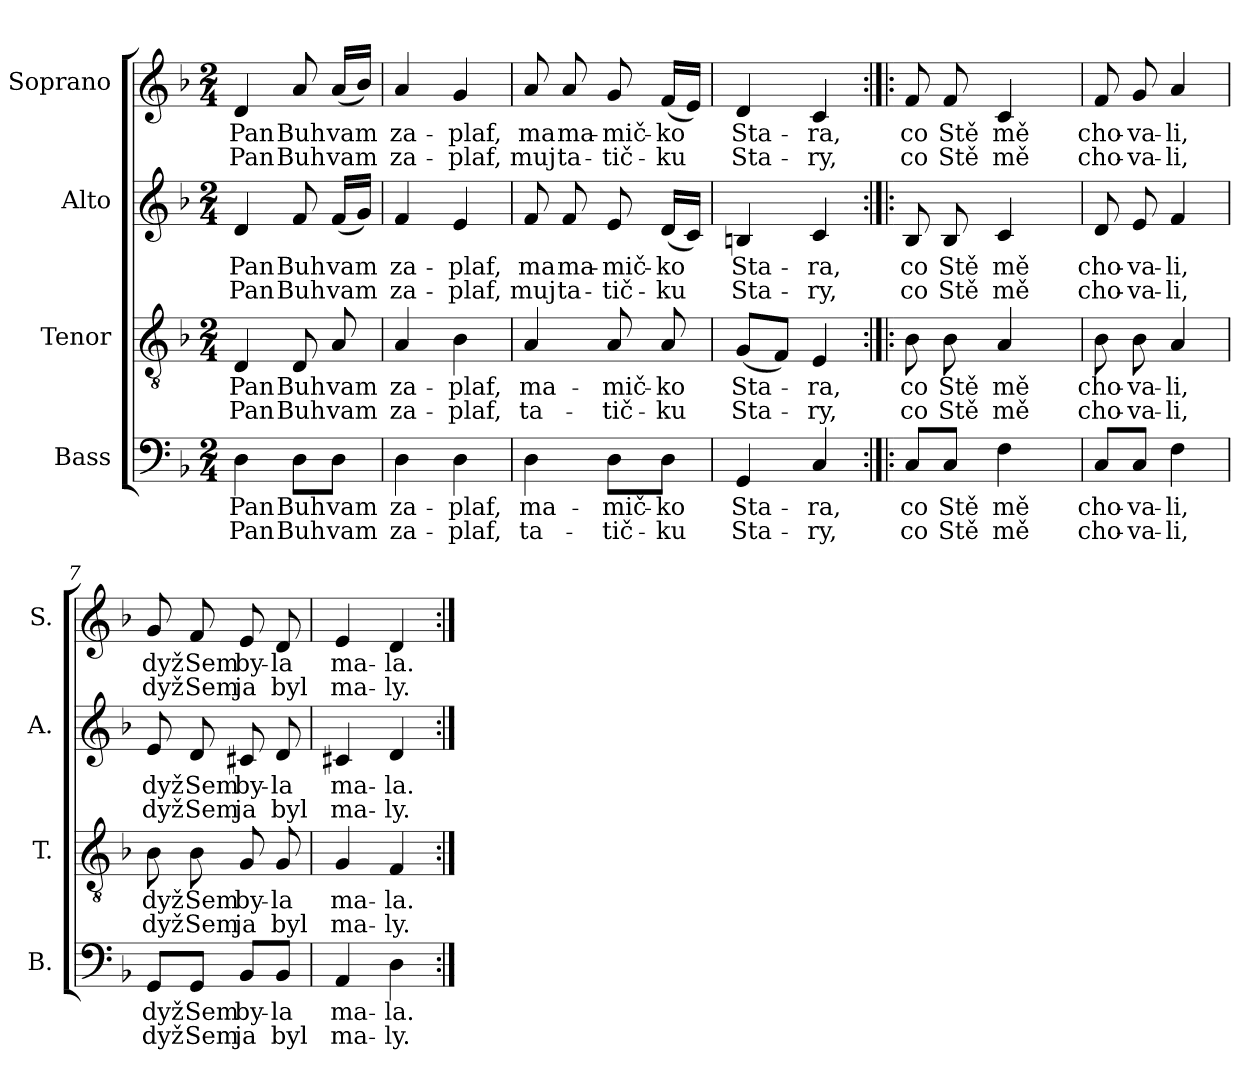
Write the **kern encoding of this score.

**kern	**text	**text	**kern	**text	**text	**kern	**text	**text	**kern	**text	**text
*part4	*part4	*part4	*part3	*part3	*part3	*part2	*part2	*part2	*part1	*part1	*part1
*staff4	*staff4	*staff4	*staff3	*staff3	*staff3	*staff2	*staff2	*staff2	*staff1	*staff1	*staff1
*I"Bass	*	*	*I"Tenor	*	*	*I"Alto	*	*	*I"Soprano	*	*
*I'B.	*	*	*I'T.	*	*	*I'A.	*	*	*I'S.	*	*
!!LO:PB:g=z
*stria5	*	*	*stria5	*	*	*stria5	*	*	*stria5	*	*
*clefF4	*	*	*clefGv2	*	*	*clefG2	*	*	*clefG2	*	*
*k[b-]	*	*	*k[b-]	*	*	*k[b-]	*	*	*k[b-]	*	*
*F:	*	*	*F:	*	*	*F:	*	*	*F:	*	*
*M2/4	*	*	*M2/4	*	*	*M2/4	*	*	*M2/4	*	*
=1	=1	=1	=1	=1	=1	=1	=1	=1	=1	=1	=1
!	!LO:LY:b:cj	!LO:LY:b:cj	!	!LO:LY:b:cj	!LO:LY:b:cj	!	!LO:LY:b:cj	!LO:LY:b:cj	!	!LO:LY:b:cj	!LO:LY:b:cj
4D\	Pan	Pan	4D/	Pan	Pan	4d/	Pan	Pan	4d/	Pan	Pan
!	!LO:LY:b:cj	!LO:LY:b:cj	!	!LO:LY:b:cj	!LO:LY:b:cj	!	!LO:LY:b:cj	!LO:LY:b:cj	!	!LO:LY:b:cj	!LO:LY:b:cj
8D\L	Buh	Buh	8D/	Buh	Buh	8f/	Buh	Buh	8a/	Buh	Buh
!	!LO:LY:b:cj	!LO:LY:b:cj	!	!LO:LY:b:cj	!LO:LY:b:cj	!	!LO:LY:b	!LO:LY:b	!	!LO:LY:b	!LO:LY:b
8D\J	vam	vam	8A/	vam	vam	(<16f/L	vam	vam	(<16a/L	vam	vam
.	.	.	.	.	.	16g/J)	.	.	16b-/J)	.	.
=2	=2	=2	=2	=2	=2	=2	=2	=2	=2	=2	=2
!	!LO:LY:b:cj	!LO:LY:b:cj	!	!LO:LY:b:cj	!LO:LY:b:cj	!	!LO:LY:b:cj	!LO:LY:b:cj	!	!LO:LY:b:cj	!LO:LY:b:cj
4D\	za-	-za-	4A/	za-	-za-	4f/	za-	-za-	4a/	za-	-za-
!	!LO:LY:b:cj	!LO:LY:b:cj	!	!LO:LY:b:cj	!LO:LY:b:cj	!	!LO:LY:b:cj	!LO:LY:b:cj	!	!LO:LY:b:cj	!LO:LY:b:cj
4D\	-plaf,	plaf,	4B-\	-plaf,	plaf,	4e/	-plaf,	plaf,	4g/	-plaf,	plaf,
=3	=3	=3	=3	=3	=3	=3	=3	=3	=3	=3	=3
!	!LO:LY:b:cj	!LO:LY:b:cj	!	!LO:LY:b:cj	!LO:LY:b:cj	!	!LO:LY:b:cj	!LO:LY:b:cj	!	!LO:LY:b:cj	!LO:LY:b:cj
4D\	ma-	-ta-	4A/	ma-	-ta-	8f/	ma	muj	8a/	ma	muj
!	!	!	!	!	!	!	!LO:LY:b:cj	!LO:LY:b:cj	!	!LO:LY:b:cj	!LO:LY:b:cj
.	.	.	.	.	.	8f/	ma-	-ta-	8a/	ma-	-ta-
!	!LO:LY:b:cj	!LO:LY:b:cj	!	!LO:LY:b:cj	!LO:LY:b:cj	!	!LO:LY:b:cj	!LO:LY:b:cj	!	!LO:LY:b:cj	!LO:LY:b:cj
8D\L	-mič-	-tič-	8A/	-mič-	-tič-	8e/	-mič-	-tič-	8g/	-mič-	-tič-
!	!LO:LY:b:cj	!LO:LY:b:cj	!	!LO:LY:b:cj	!LO:LY:b:cj	!	!LO:LY:b:cj	!LO:LY:b:cj	!	!LO:LY:b:cj	!LO:LY:b:cj
8D\J	-ko	ku	8A/	-ko	ku	(<16d/L	-ko	ku	(<16f/L	-ko	ku
.	.	.	.	.	.	16c/J)	.	.	16e/J)	.	.
=4	=4	=4	=4	=4	=4	=4	=4	=4	=4	=4	=4
!	!LO:LY:b:cj	!LO:LY:b:cj	!	!LO:LY:b:cj	!LO:LY:b:cj	!	!LO:LY:b:cj	!LO:LY:b:cj	!	!LO:LY:b:cj	!LO:LY:b:cj
4GG/	Sta-	-Sta-	(<8G/L	Sta-	-Sta-	4Bn/	Sta-	-Sta-	4d/	Sta-	-Sta-
.	.	.	8F/J)	.	.	.	.	.	.	.	.
!	!LO:LY:b:cj	!LO:LY:b:cj	!	!LO:LY:b:cj	!LO:LY:b:cj	!	!LO:LY:b:cj	!LO:LY:b:cj	!	!LO:LY:b:cj	!LO:LY:b:cj
4C/	-ra,	ry,	4E/	-ra,	ry,	4c/	-ra,	ry,	4c/	-ra,	ry,
!!LO:LB:g=z
=5:|!|:	=5:|!|:	=5:|!|:	=5:|!|:	=5:|!|:	=5:|!|:	=5:|!|:	=5:|!|:	=5:|!|:	=5:|!|:	=5:|!|:	=5:|!|:
!	!LO:LY:b:cj	!LO:LY:b:cj	!	!LO:LY:b:cj	!LO:LY:b:cj	!	!LO:LY:b:cj	!LO:LY:b:cj	!	!LO:LY:b:cj	!LO:LY:b:cj
*^	*	*	*^	*	*	*^	*	*	*^	*	*
8C/L	8ryy	co	co	8B-\	8ryy	co	co	8B-/	8ryy	co	co	8f/	8ryy	co	co
!	!	!LO:LY:b:cj	!LO:LY:b:cj	!	!	!LO:LY:b:cj	!LO:LY:b:cj	!	!	!LO:LY:b:cj	!LO:LY:b:cj	!	!	!LO:LY:b:cj	!LO:LY:b:cj
8C/J	32ryy	Stě	Stě	8B-\	64ryy	Stě	Stě	8B-/	32ryy	Stě	Stě	8f/	32ryy	Stě	Stě
.	.	.	.	.	4ryy	.	.	.	.	.	.	.	.	.	.
.	4ryy	.	.	.	.	.	.	.	4ryy	.	.	.	4ryy	.	.
!	!	!LO:LY:b:cj	!LO:LY:b:cj	!	!	!LO:LY:b:cj	!LO:LY:b:cj	!	!	!LO:LY:b:cj	!LO:LY:b:cj	!	!	!LO:LY:b:cj	!LO:LY:b:cj
4F\	.	mě	mě	4A/	.	mě	mě	4c/	.	mě	mě	4c/	.	mě	mě
.	.	.	.	.	16..ryy	.	.	.	.	.	.	.	.	.	.
.	16.ryy	.	.	.	.	.	.	.	16.ryy	.	.	.	16.ryy	.	.
=6	=6	=6	=6	=6	=6	=6	=6	=6	=6	=6	=6	=6	=6	=6	=6
!	!	!LO:LY:b:cj	!LO:LY:b:cj	!	!	!LO:LY:b:cj	!LO:LY:b:cj	!	!	!LO:LY:b:cj	!LO:LY:b:cj	!	!	!LO:LY:b:cj	!LO:LY:b:cj
*v	*v	*	*	*	*	*	*	*v	*v	*	*	*v	*v	*	*
*	*	*	*v	*v	*	*	*	*	*	*	*	*
8C/L	cho-	-cho-	8B-\	cho-	-cho-	8d/	cho-	-cho-	8f/	cho-	-cho-
!	!LO:LY:b:cj	!LO:LY:b:cj	!	!LO:LY:b:cj	!LO:LY:b:cj	!	!LO:LY:b:cj	!LO:LY:b:cj	!	!LO:LY:b:cj	!LO:LY:b:cj
8C/J	-va-	-va-	8B-\	-va-	-va-	8e/	-va-	-va-	8g/	-va-	-va-
!	!LO:LY:b:cj	!LO:LY:b:cj	!	!LO:LY:b:cj	!LO:LY:b:cj	!	!LO:LY:b:cj	!LO:LY:b:cj	!	!LO:LY:b:cj	!LO:LY:b:cj
4F\	-li,	li,	4A/	-li,	li,	4f/	-li,	li,	4a/	-li,	li,
=7	=7	=7	=7	=7	=7	=7	=7	=7	=7	=7	=7
!	!LO:LY:b:cj	!LO:LY:b:cj	!	!LO:LY:b:cj	!LO:LY:b:cj	!	!LO:LY:b:cj	!LO:LY:b:cj	!	!LO:LY:b:cj	!LO:LY:b:cj
8GG/L	dyž	dyž	8B-\	dyž	dyž	8e/	dyž	dyž	8g/	dyž	dyž
!	!LO:LY:b:cj	!LO:LY:b:cj	!	!LO:LY:b:cj	!LO:LY:b:cj	!	!LO:LY:b:cj	!LO:LY:b:cj	!	!LO:LY:b:cj	!LO:LY:b:cj
8GG/J	Sem	Sem	8B-\	Sem	Sem	8d/	Sem	Sem	8f/	Sem	Sem
!	!LO:LY:b:cj	!LO:LY:b:cj	!	!LO:LY:b:cj	!LO:LY:b:cj	!	!LO:LY:b:cj	!LO:LY:b:cj	!	!LO:LY:b:cj	!LO:LY:b:cj
8BB-/L	by-	-ja	8G/	by-	-ja	8c#X/	by-	-ja	8e/	by-	-ja
!	!LO:LY:b:cj	!LO:LY:b:cj	!	!LO:LY:b:cj	!LO:LY:b:cj	!	!LO:LY:b:cj	!LO:LY:b:cj	!	!LO:LY:b:cj	!LO:LY:b:cj
8BB-/J	la	byl	8G/	la	byl	8d/	la	byl	8d/	la	byl
=8	=8	=8	=8	=8	=8	=8	=8	=8	=8	=8	=8
!	!LO:LY:b:cj	!LO:LY:b:cj	!	!LO:LY:b:cj	!LO:LY:b:cj	!	!LO:LY:b:cj	!LO:LY:b:cj	!	!LO:LY:b:cj	!LO:LY:b:cj
4AA/	ma-	-ma-	4G/	ma-	-ma-	4c#X/	ma-	-ma-	4e/	ma-	-ma-
!	!LO:LY:b:cj	!LO:LY:b:cj	!	!LO:LY:b:cj	!LO:LY:b:cj	!	!LO:LY:b:cj	!LO:LY:b:cj	!	!LO:LY:b:cj	!LO:LY:b:cj
4D\	-la.	ly.	4F/	-la.	ly.	4d/	-la.	ly.	4d/	-la.	ly.
=:|!	=:|!	=:|!	=:|!	=:|!	=:|!	=:|!	=:|!	=:|!	=:|!	=:|!	=:|!
*-	*-	*-	*-	*-	*-	*-	*-	*-	*-	*-	*-
